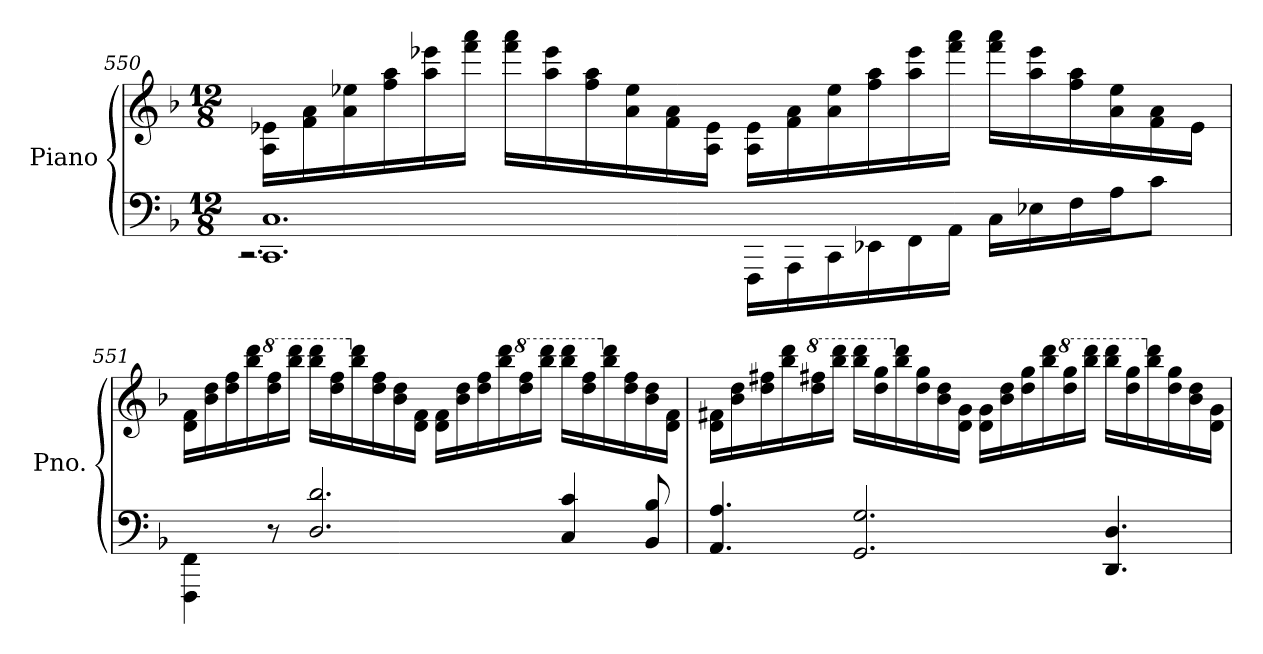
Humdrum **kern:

**kern	**kern
*part1	*part1
*staff2	*staff1
*I"Piano	*
*I'Pno.	*
!!LO:LB:g=z
*clefF4	*clefG2
*k[b-]	*k[b-]
*M12/8	*M12/8
=550	=550
*^	*
1.CC 1.C	2.rCC	16A\ 16e-X\LL
.	.	16f\ 16a\
.	.	16a\ 16ee-X\
.	.	16ff\ 16aa\
.	.	16aa\ 16eee-X\
.	.	16fff\ 16aaa\JJ
.	.	16fff\ 16aaa\LL
.	.	16aa\ 16eee-\
.	.	16ff\ 16aa\
.	.	16a\ 16ee-\
.	.	16f\ 16a\
.	.	16A\ 16e-\JJ
.	16FFF\LL	16A\ 16e-\LL
.	16AAA\	16f\ 16a\
.	16CC\	16a\ 16ee-\
.	16EE-X\	16ff\ 16aa\
.	16FF\	16aa\ 16eee-\
.	16AA\JJ	16fff\ 16aaa\JJ
.	16C\LL	16fff\ 16aaa\LL
.	16E-X\	16aa\ 16eee-\
.	16F\	16ff\ 16aa\
.	16A\J	16a\ 16ee-\
.	8c\J	16f\ 16a\
.	.	16e-\JJ
*v	*v	*
=551	=551
4FFF\ 4FF\	16d\ 16f\LL
.	16b-\ 16dd\
.	16dd\ 16ff\
.	16bb-\ 16ddd\
*	*8va
8r	16ddd\ 16fff\
.	16bbb-\ 16dddd\JJ
2.D/ 2.d/	16bbb-\ 16dddd\LL
.	16ddd\ 16fff\
*	*X8va
.	16bb-\ 16ddd\
.	16dd\ 16ff\
.	16b-\ 16dd\
.	16d\ 16f\JJ
.	16d\ 16f\LL
.	16b-\ 16dd\
.	16dd\ 16ff\
.	16bb-\ 16ddd\
*	*8va
.	16ddd\ 16fff\
.	16bbb-\ 16dddd\JJ
4C/ 4c/	16bbb-\ 16dddd\LL
.	16ddd\ 16fff\
*	*X8va
.	16bb-\ 16ddd\
.	16dd\ 16ff\
8BB-/ 8B-/	16b-\ 16dd\
.	16d\ 16f\JJ
!!LO:LB:g=z
=552	=552
4.AA/ 4.A/	16d\ 16f#X\LL
.	16b-\ 16dd\
.	16dd\ 16ff#X\
.	16bb-\ 16ddd\
*	*8va
.	16ddd\ 16fff#X\
.	16bbb-\ 16dddd\JJ
2.GG/ 2.G/	16bbb-\ 16dddd\LL
.	16ddd\ 16ggg\
*	*X8va
.	16bb-\ 16ddd\
.	16dd\ 16gg\
.	16b-\ 16dd\
.	16d\ 16g\JJ
.	16d\ 16g\LL
.	16b-\ 16dd\
.	16dd\ 16gg\
.	16bb-\ 16ddd\
*	*8va
.	16ddd\ 16ggg\
.	16bbb-\ 16dddd\JJ
4.DD/ 4.D/	16bbb-\ 16dddd\LL
.	16ddd\ 16ggg\
*	*X8va
.	16bb-\ 16ddd\
.	16dd\ 16gg\
.	16b-\ 16dd\
.	16d\ 16g\JJ
=	=
*-	*-
